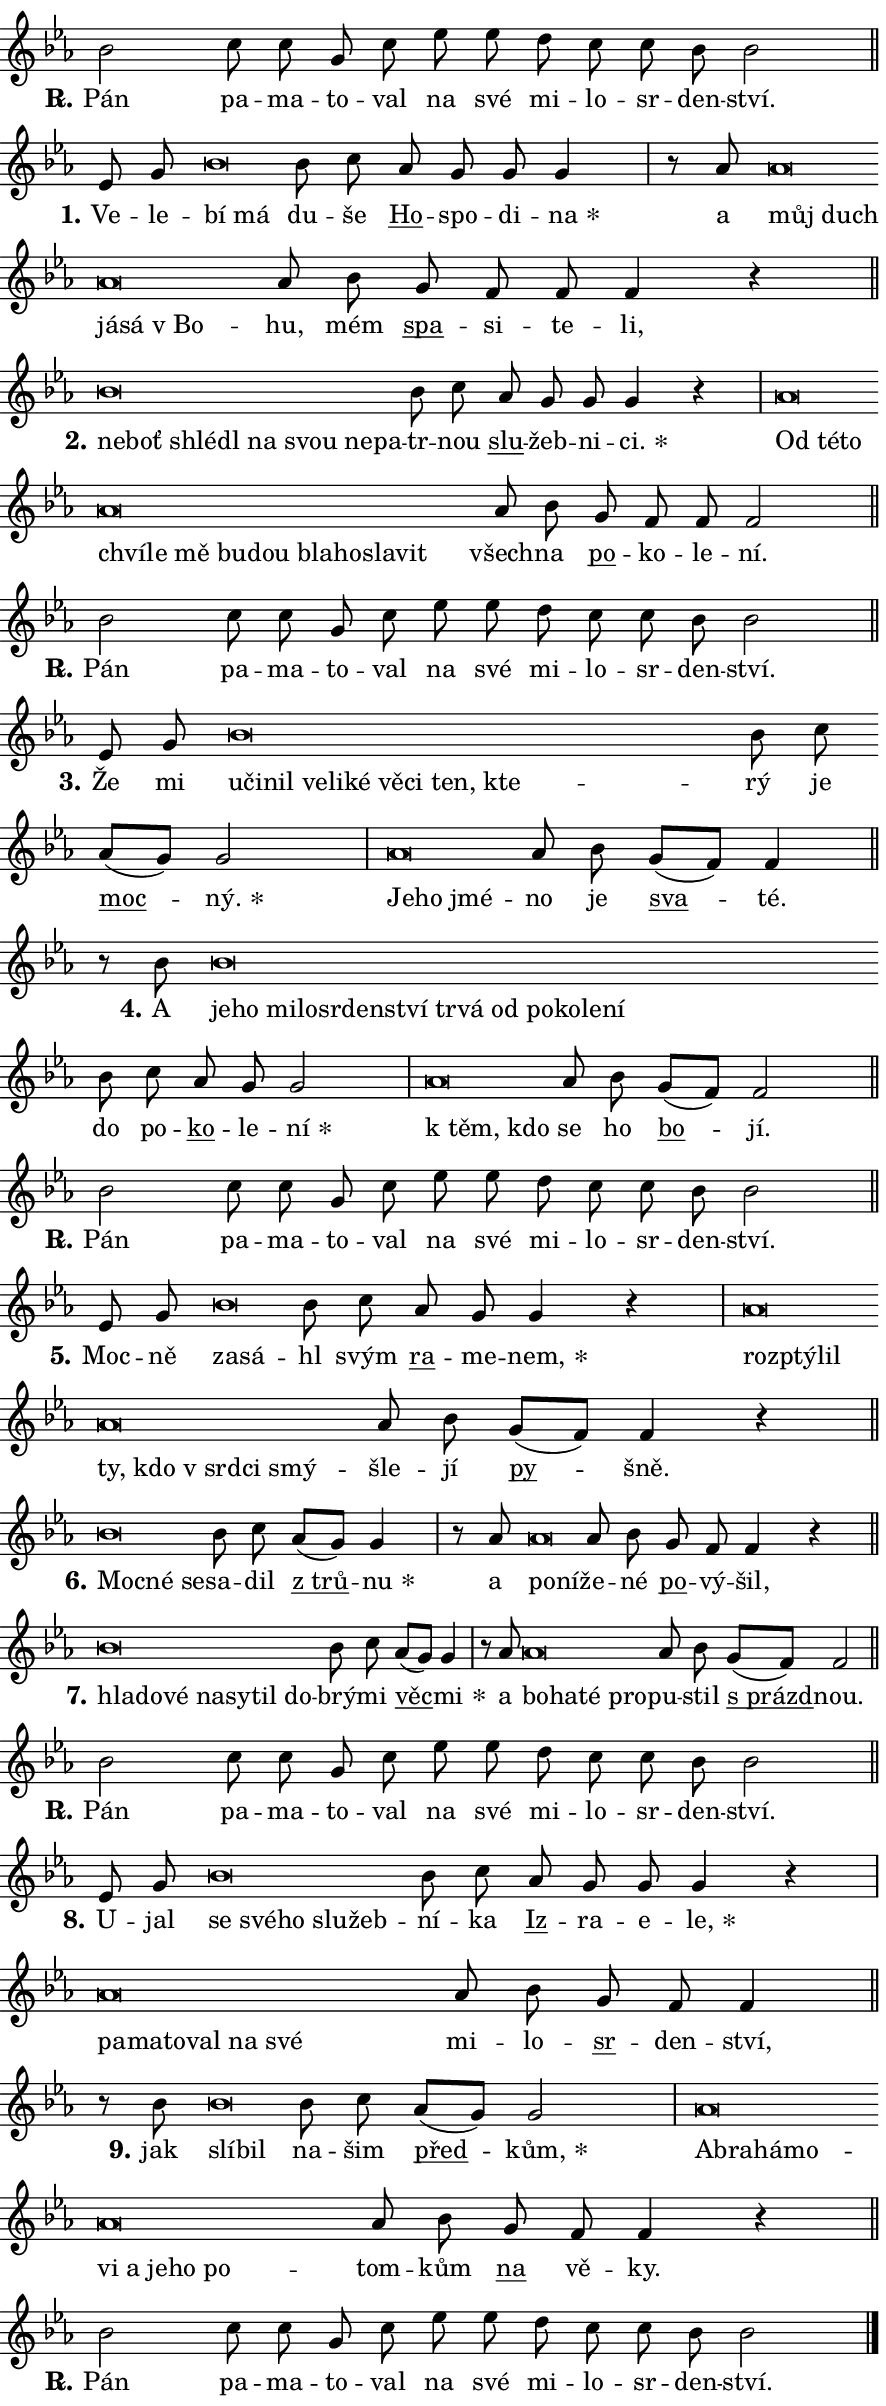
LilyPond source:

\version "2.24.0"
\header { tagline = "" }
\paper {
  indent = 0\cm
  top-margin = 0\cm
  right-margin = 0.13\cm % to fit lyric hyphens
  bottom-margin = 0\cm
  left-margin = 0\cm
  paper-width = 15\cm
  page-breaking = #ly:one-page-breaking
  system-system-spacing.basic-distance = #11
  score-system-spacing.basic-distance = #11
  ragged-last = ##f
}


%% Author: Thomas Morley
%% https://lists.gnu.org/archive/html/lilypond-user/2020-05/msg00002.html
#(define (line-position grob)
"Returns position of @var[grob} in current system:
   @code{'start}, if at first time-step
   @code{'end}, if at last time-step
   @code{'middle} otherwise
"
  (let* ((col (ly:item-get-column grob))
         (ln (ly:grob-object col 'left-neighbor))
         (rn (ly:grob-object col 'right-neighbor))
         (col-to-check-left (if (ly:grob? ln) ln col))
         (col-to-check-right (if (ly:grob? rn) rn col))
         (break-dir-left
           (and
             (ly:grob-property col-to-check-left 'non-musical #f)
             (ly:item-break-dir col-to-check-left)))
         (break-dir-right
           (and
             (ly:grob-property col-to-check-right 'non-musical #f)
             (ly:item-break-dir col-to-check-right))))
        (cond ((eqv? 1 break-dir-left) 'start)
              ((eqv? -1 break-dir-right) 'end)
              (else 'middle))))

#(define (tranparent-at-line-position vctor)
  (lambda (grob)
  "Relying on @code{line-position} select the relevant enry from @var{vctor}.
Used to determine transparency,"
    (case (line-position grob)
      ((end) (not (vector-ref vctor 0)))
      ((middle) (not (vector-ref vctor 1)))
      ((start) (not (vector-ref vctor 2))))))

noteHeadBreakVisibility =
#(define-music-function (break-visibility)(vector?)
"Makes @code{NoteHead}s transparent relying on @var{break-visibility}"
#{
  \override NoteHead.transparent =
    #(tranparent-at-line-position break-visibility)
#})

#(define delete-ledgers-for-transparent-note-heads
  (lambda (grob)
    "Reads whether a @code{NoteHead} is transparent.
If so this @code{NoteHead} is removed from @code{'note-heads} from
@var{grob}, which is supposed to be @code{LedgerLineSpanner}.
As a result ledgers are not printed for this @code{NoteHead}"
    (let* ((nhds-array (ly:grob-object grob 'note-heads))
           (nhds-list
             (if (ly:grob-array? nhds-array)
                 (ly:grob-array->list nhds-array)
                 '()))
           ;; Relies on the transparent-property being done before
           ;; Staff.LedgerLineSpanner.after-line-breaking is executed.
           ;; This is fragile ...
           (to-keep
             (remove
               (lambda (nhd)
                 (ly:grob-property nhd 'transparent #f))
               nhds-list)))
      ;; TODO find a better method to iterate over grob-arrays, similiar
      ;; to filter/remove etc for lists
      ;; For now rebuilt from scratch
      (set! (ly:grob-object grob 'note-heads)  '())
      (for-each
        (lambda (nhd)
          (ly:pointer-group-interface::add-grob grob 'note-heads nhd))
        to-keep))))

squashNotes = {
  \override NoteHead.X-extent = #'(-0.2 . 0.2)
  \override NoteHead.Y-extent = #'(-0.75 . 0)
  \override NoteHead.stencil =
    #(lambda (grob)
       (let ((pos (ly:grob-property grob 'staff-position)))
         (begin
           (if (< pos -7) (display "ERROR: Lower brevis then expected\n") (display ""))
           (if (<= pos -6) ly:text-interface::print ly:note-head::print))))
}
unSquashNotes = {
  \revert NoteHead.X-extent
  \revert NoteHead.Y-extent
  \revert NoteHead.stencil
}

hideNotes = \noteHeadBreakVisibility #begin-of-line-visible
unHideNotes = \noteHeadBreakVisibility #all-visible

% work-around for resetting accidentals
% https://lilypond.org/doc/v2.23/Documentation/notation/displaying-rhythms#unmetered-music
cadenzaMeasure = {
  \cadenzaOff
  \partial 1024 s1024
  \cadenzaOn
}

#(define-markup-command (accent layout props text) (markup?)
  "Underline accented syllable"
  (interpret-markup layout props
    #{\markup \override #'(offset . 4.3) \underline { #text }#}))

responsum = \markup \concat {
  "R" \hspace #-1.05 \path #0.1 #'((moveto 0 0.07) (lineto 0.9 0.8)) \hspace #0.05 "."
}

spaceSize = #0.6828661417322834 % exact space size for TeX Gyre Schola

\layout {
  \context {
    \Staff
    \remove "Time_signature_engraver"
    \override LedgerLineSpanner.after-line-breaking = #delete-ledgers-for-transparent-note-heads
  }
  \context {
    \Lyrics {
      \override LyricSpace.minimum-distance = \spaceSize
      \override LyricText.font-name = #"TeX Gyre Schola"
      \override LyricText.font-size = 1
      \override StanzaNumber.font-name = #"TeX Gyre Schola Bold"
      \override StanzaNumber.font-size = 1
    }
  }
  \context {
    \Score 
    \override NoteHead.text =
      #(lambda (grob) 
        (let ((pos (ly:grob-property grob 'staff-position)))
          #{\markup {
            \combine
              \halign #-0.55 \raise #(if (= pos -6) 0 0.5) \override #'(thickness . 2) \draw-line #'(3.2 . 0)
              \musicglyph "noteheads.sM1"
          }#}))
  }
}

% magnetic-lyrics.ily
%
%   written by
%     Jean Abou Samra <jean@abou-samra.fr>
%     Werner Lemberg <wl@gnu.org>
%
%   adapted by
%     Jiri Hon <jiri.hon@gmail.com>
%
% Version 2022-Apr-15

% https://www.mail-archive.com/lilypond-user@gnu.org/msg149350.html

#(define (Left_hyphen_pointer_engraver context)
   "Collect syllable-hyphen-syllable occurrences in lyrics and store
them in properties.  This engraver only looks to the left.  For
example, if the lyrics input is @code{foo -- bar}, it does the
following.

@itemize @bullet
@item
Set the @code{text} property of the @code{LyricHyphen} grob between
@q{foo} and @q{bar} to @code{foo}.

@item
Set the @code{left-hyphen} property of the @code{LyricText} grob with
text @q{foo} to the @code{LyricHyphen} grob between @q{foo} and
@q{bar}.
@end itemize

Use this auxiliary engraver in combination with the
@code{lyric-@/text::@/apply-@/magnetic-@/offset!} hook."
   (let ((hyphen #f)
         (text #f))
     (make-engraver
      (acknowledgers
       ((lyric-syllable-interface engraver grob source-engraver)
        (set! text grob)))
      (end-acknowledgers
       ((lyric-hyphen-interface engraver grob source-engraver)
        ;(when (not (grob::has-interface grob 'lyric-space-interface))
          (set! hyphen grob)));)
      ((stop-translation-timestep engraver)
       (when (and text hyphen)
         (ly:grob-set-object! text 'left-hyphen hyphen))
       (set! text #f)
       (set! hyphen #f)))))

#(define (lyric-text::apply-magnetic-offset! grob)
   "If the space between two syllables is less than the value in
property @code{LyricText@/.details@/.squash-threshold}, move the right
syllable to the left so that it gets concatenated with the left
syllable.

Use this function as a hook for
@code{LyricText@/.after-@/line-@/breaking} if the
@code{Left_@/hyphen_@/pointer_@/engraver} is active."
   (let ((hyphen (ly:grob-object grob 'left-hyphen #f)))
     (when hyphen
       (let ((left-text (ly:spanner-bound hyphen LEFT)))
         (when (grob::has-interface left-text 'lyric-syllable-interface)
           (let* ((common (ly:grob-common-refpoint grob left-text X))
                  (this-x-ext (ly:grob-extent grob common X))
                  (left-x-ext
                   (begin
                     ;; Trigger magnetism for left-text.
                     (ly:grob-property left-text 'after-line-breaking)
                     (ly:grob-extent left-text common X)))
                  ;; `delta` is the gap width between two syllables.
                  (delta (- (interval-start this-x-ext)
                            (interval-end left-x-ext)))
                  (details (ly:grob-property grob 'details))
                  (threshold (assoc-get 'squash-threshold details 0.2)))
             (when (< delta threshold)
               (let* (;; We have to manipulate the input text so that
                      ;; ligatures crossing syllable boundaries are not
                      ;; disabled.  For languages based on the Latin
                      ;; script this is essentially a beautification.
                      ;; However, for non-Western scripts it can be a
                      ;; necessity.
                      (lt (ly:grob-property left-text 'text))
                      (rt (ly:grob-property grob 'text))
                      (is-space (grob::has-interface hyphen 'lyric-space-interface))
                      (space (if is-space " " ""))
                      (extra-delta (if is-space spaceSize 0))
                      ;; Append new syllable.
                      (ltrt-space (if (and (string? lt) (string? rt))
                                (string-append lt space rt)
                                (make-concat-markup (list lt space rt))))
                      ;; Right-align `ltrt` to the right side.
                      (ltrt-space-markup (grob-interpret-markup
                               grob
                               (make-translate-markup
                                (cons (interval-length this-x-ext) 0)
                                (make-right-align-markup ltrt-space)))))
                 (begin
                   ;; Don't print `left-text`.
                   (ly:grob-set-property! left-text 'stencil #f)
                   ;; Set text and stencil (which holds all collected
                   ;; syllables so far) and shift it to the left.
                   (ly:grob-set-property! grob 'text ltrt-space)
                   (ly:grob-set-property! grob 'stencil ltrt-space-markup)
                   (ly:grob-translate-axis! grob (- (- delta extra-delta)) X))))))))))


#(define (lyric-hyphen::displace-bounds-first grob)
   ;; Make very sure this callback isn't triggered too early.
   (let ((left (ly:spanner-bound grob LEFT))
         (right (ly:spanner-bound grob RIGHT)))
     (ly:grob-property left 'after-line-breaking)
     (ly:grob-property right 'after-line-breaking)
     (ly:lyric-hyphen::print grob)))

squashThreshold = #0.4

\layout {
  \context {
    \Lyrics
    \consists #Left_hyphen_pointer_engraver
    \override LyricText.after-line-breaking =
      #lyric-text::apply-magnetic-offset!
    \override LyricHyphen.stencil = #lyric-hyphen::displace-bounds-first
    \override LyricText.details.squash-threshold = \squashThreshold
    \override LyricHyphen.minimum-distance = 0
    \override LyricHyphen.minimum-length = \squashThreshold
  }
}

squashText = \override LyricText.details.squash-threshold = 9999
unSquashText = \override LyricText.details.squash-threshold = \squashThreshold

leftText = \override LyricText.self-alignment-X = #LEFT
unLeftText = \revert LyricText.self-alignment-X

starOffset = #(lambda (grob) 
                (let ((x_offset (ly:self-alignment-interface::aligned-on-x-parent grob)))
                  (if (= x_offset 0) 0 (+ x_offset 1.2))))

star = #(define-music-function (syllable)(string?)
"Append star separator at the end of a syllable"
#{
  \once \override LyricText.X-offset = #starOffset
  \lyricmode { \markup {
    #syllable
    \override #'((font-name . "TeX Gyre Schola Bold")) \hspace #0.2 \lower #0.65 \larger "*"
  } }
#})

starAccent = #(define-music-function (syllable)(string?)
"Append star separator at the end of a syllable and make accent"
#{
  \once \override LyricText.X-offset = #starOffset
  \lyricmode { \markup {
    \accent #syllable
    \override #'((font-name . "TeX Gyre Schola Bold")) \hspace #0.2 \lower #0.65 \larger "*"
  } }
#})

breath = #(define-music-function (syllable)(string?)
"Append breathing indicator at the end of a syllable"
#{
  \lyricmode { \markup { #syllable "+" } }
#})

optionalBreath = #(define-music-function (syllable)(string?)
"Append optional breathing indicator at the end of a syllable"
#{
  \lyricmode { \markup { #syllable "(+)" } }
#})


\score {
    <<
        \new Voice = "melody" { \cadenzaOn \key es \major \relative { bes'2 c8 c g c \bar "" es es d c c bes bes2 \cadenzaMeasure \bar "||" \break } }
        \new Lyrics \lyricsto "melody" { \lyricmode { \set stanza = \responsum
Pán pa -- ma -- to -- val na své mi -- lo -- sr -- den -- ství. } }
    >>
    \layout {}
}

\score {
    <<
        \new Voice = "melody" { \cadenzaOn \key es \major \relative { es'8 g \bar "" \squashNotes bes\breve*1/16 \hideNotes \breve*1/16 \bar "" \unHideNotes \unSquashNotes bes8 c \bar "" as g g g4 \cadenzaMeasure \bar "|" r8 as8 \squashNotes as\breve*1/16 \hideNotes \breve*1/16 \bar "" \breve*1/16 \bar "" \breve*1/16 \breve*1/16 \bar "" \unHideNotes \unSquashNotes as8 bes \bar "" g f f f4 r \cadenzaMeasure \bar "||" \break } }
        \new Lyrics \lyricsto "melody" { \lyricmode { \set stanza = "1."
Ve -- le -- \leftText bí \squashText má \unLeftText \unSquashText du -- še \markup \accent Ho -- spo -- di -- \star na a \leftText můj \squashText duch já -- sá "v Bo" -- \unLeftText \unSquashText hu, mém \markup \accent spa -- si -- te -- li, } }
    >>
    \layout {}
}

\score {
    <<
        \new Voice = "melody" { \cadenzaOn \key es \major \relative { \squashNotes bes'\breve*1/16 \hideNotes \breve*1/16 \bar "" \breve*1/16 \bar "" \breve*1/16 \bar "" \breve*1/16 \bar "" \breve*1/16 \bar "" \breve*1/16 \breve*1/16 \bar "" \unHideNotes \unSquashNotes bes8 c \bar "" as g g g4 r \cadenzaMeasure \bar "|" \squashNotes as\breve*1/16 \hideNotes \breve*1/16 \bar "" \breve*1/16 \bar "" \breve*1/16 \bar "" \breve*1/16 \bar "" \breve*1/16 \bar "" \breve*1/16 \bar "" \breve*1/16 \bar "" \breve*1/16 \bar "" \breve*1/16 \bar "" \breve*1/16 \breve*1/16 \bar "" \unHideNotes \unSquashNotes as8 bes \bar "" g f f f2 \cadenzaMeasure \bar "||" \break } }
        \new Lyrics \lyricsto "melody" { \lyricmode { \set stanza = "2."
\leftText ne -- \squashText boť shlé -- dl na svou ne -- pa -- \unLeftText \unSquashText tr -- nou \markup \accent slu -- žeb -- ni -- \star ci. \leftText Od \squashText té -- to chví -- le mě bu -- dou bla -- ho -- sla -- vit \unLeftText \unSquashText všech -- na \markup \accent po -- ko -- le -- ní. } }
    >>
    \layout {}
}

\score {
    <<
        \new Voice = "melody" { \cadenzaOn \key es \major \relative { bes'2 c8 c g c \bar "" es es d c c bes bes2 \cadenzaMeasure \bar "||" \break } }
        \new Lyrics \lyricsto "melody" { \lyricmode { \set stanza = \responsum
Pán pa -- ma -- to -- val na své mi -- lo -- sr -- den -- ství. } }
    >>
    \layout {}
}

\score {
    <<
        \new Voice = "melody" { \cadenzaOn \key es \major \relative { es'8 g \bar "" \squashNotes bes\breve*1/16 \hideNotes \breve*1/16 \bar "" \breve*1/16 \bar "" \breve*1/16 \bar "" \breve*1/16 \bar "" \breve*1/16 \bar "" \breve*1/16 \bar "" \breve*1/16 \bar "" \breve*1/16 \breve*1/16 \bar "" \unHideNotes \unSquashNotes bes8 c \bar "" as[( g)] g2 \cadenzaMeasure \bar "|" \squashNotes as\breve*1/16 \hideNotes \breve*1/16 \breve*1/16 \bar "" \unHideNotes \unSquashNotes as8 bes \bar "" g[( f)] f4 \cadenzaMeasure \bar "||" \break } }
        \new Lyrics \lyricsto "melody" { \lyricmode { \set stanza = "3."
Že mi \leftText u -- \squashText či -- nil ve -- li -- ké vě -- ci ten, kte -- \unLeftText \unSquashText rý je \markup \accent moc -- \star ný. \leftText Je -- \squashText ho jmé -- \unLeftText \unSquashText no je \markup \accent sva -- té. } }
    >>
    \layout {}
}

\score {
    <<
        \new Voice = "melody" { \cadenzaOn \key es \major \relative { r8 bes'8 \squashNotes bes\breve*1/16 \hideNotes \breve*1/16 \bar "" \breve*1/16 \bar "" \breve*1/16 \bar "" \breve*1/16 \bar "" \breve*1/16 \bar "" \breve*1/16 \bar "" \breve*1/16 \bar "" \breve*1/16 \bar "" \breve*1/16 \bar "" \breve*1/16 \bar "" \breve*1/16 \bar "" \breve*1/16 \breve*1/16 \bar "" \unHideNotes \unSquashNotes bes8 c \bar "" as g g2 \cadenzaMeasure \bar "|" \squashNotes as\breve*1/16 \hideNotes \breve*1/16 \bar "" \unHideNotes \unSquashNotes as8 bes \bar "" g[( f)] f2 \cadenzaMeasure \bar "||" \break } }
        \new Lyrics \lyricsto "melody" { \lyricmode { \set stanza = "4."
A \leftText je -- \squashText ho mi -- lo -- sr -- den -- ství tr -- vá od po -- ko -- le -- ní \unLeftText \unSquashText do po -- \markup \accent ko -- le -- \star ní \leftText "k těm," \squashText kdo \unLeftText \unSquashText se ho \markup \accent bo -- jí. } }
    >>
    \layout {}
}

\score {
    <<
        \new Voice = "melody" { \cadenzaOn \key es \major \relative { bes'2 c8 c g c \bar "" es es d c c bes bes2 \cadenzaMeasure \bar "||" \break } }
        \new Lyrics \lyricsto "melody" { \lyricmode { \set stanza = \responsum
Pán pa -- ma -- to -- val na své mi -- lo -- sr -- den -- ství. } }
    >>
    \layout {}
}

\score {
    <<
        \new Voice = "melody" { \cadenzaOn \key es \major \relative { es'8 g \bar "" \squashNotes bes\breve*1/16 \hideNotes \breve*1/16 \bar "" \unHideNotes \unSquashNotes bes8 c \bar "" as g g4 r \cadenzaMeasure \bar "|" \squashNotes as\breve*1/16 \hideNotes \breve*1/16 \bar "" \breve*1/16 \bar "" \breve*1/16 \bar "" \breve*1/16 \bar "" \breve*1/16 \bar "" \breve*1/16 \breve*1/16 \bar "" \unHideNotes \unSquashNotes as8 bes \bar "" g[( f)] f4 r \cadenzaMeasure \bar "||" \break } }
        \new Lyrics \lyricsto "melody" { \lyricmode { \set stanza = "5."
Moc -- ně \leftText za -- \squashText sá -- \unLeftText \unSquashText hl svým \markup \accent ra -- me -- \star nem, \leftText roz -- \squashText ptý -- lil ty, kdo "v srd" -- ci smý -- \unLeftText \unSquashText šle -- jí \markup \accent py -- šně. } }
    >>
    \layout {}
}

\score {
    <<
        \new Voice = "melody" { \cadenzaOn \key es \major \relative { \squashNotes bes'\breve*1/16 \hideNotes \breve*1/16 \breve*1/16 \bar "" \unHideNotes \unSquashNotes bes8 c \bar "" as[( g)] g4 \cadenzaMeasure \bar "|" r8 as8 \squashNotes as\breve*1/16 \hideNotes \breve*1/16 \bar "" \unHideNotes \unSquashNotes as8 bes \bar "" g f f4 r \cadenzaMeasure \bar "||" \break } }
        \new Lyrics \lyricsto "melody" { \lyricmode { \set stanza = "6."
\leftText Moc -- \squashText né se -- \unLeftText \unSquashText sa -- dil \markup \accent "z trů" -- \star nu a \leftText po -- \squashText ní -- \unLeftText \unSquashText že -- né \markup \accent po -- vý -- šil, } }
    >>
    \layout {}
}

\score {
    <<
        \new Voice = "melody" { \cadenzaOn \key es \major \relative { \squashNotes bes'\breve*1/16 \hideNotes \breve*1/16 \bar "" \breve*1/16 \bar "" \breve*1/16 \bar "" \breve*1/16 \bar "" \breve*1/16 \breve*1/16 \bar "" \unHideNotes \unSquashNotes bes8 c \bar "" as[( g)] g4 \cadenzaMeasure \bar "|" r8 as8 \squashNotes as\breve*1/16 \hideNotes \breve*1/16 \bar "" \breve*1/16 \breve*1/16 \bar "" \unHideNotes \unSquashNotes as8 bes \bar "" g[( f)] f2 \cadenzaMeasure \bar "||" \break } }
        \new Lyrics \lyricsto "melody" { \lyricmode { \set stanza = "7."
\leftText hla -- \squashText do -- vé na -- sy -- til do -- \unLeftText \unSquashText brý -- mi \markup \accent věc -- \star mi a \leftText bo -- \squashText ha -- té pro -- \unLeftText \unSquashText pu -- stil \markup \accent "s prázd" -- nou. } }
    >>
    \layout {}
}

\score {
    <<
        \new Voice = "melody" { \cadenzaOn \key es \major \relative { bes'2 c8 c g c \bar "" es es d c c bes bes2 \cadenzaMeasure \bar "||" \break } }
        \new Lyrics \lyricsto "melody" { \lyricmode { \set stanza = \responsum
Pán pa -- ma -- to -- val na své mi -- lo -- sr -- den -- ství. } }
    >>
    \layout {}
}

\score {
    <<
        \new Voice = "melody" { \cadenzaOn \key es \major \relative { es'8 g \bar "" \squashNotes bes\breve*1/16 \hideNotes \breve*1/16 \bar "" \breve*1/16 \bar "" \breve*1/16 \breve*1/16 \bar "" \unHideNotes \unSquashNotes bes8 c \bar "" as g g g4 r \cadenzaMeasure \bar "|" \squashNotes as\breve*1/16 \hideNotes \breve*1/16 \bar "" \breve*1/16 \bar "" \breve*1/16 \bar "" \breve*1/16 \breve*1/16 \bar "" \unHideNotes \unSquashNotes as8 bes \bar "" g f f4 \cadenzaMeasure \bar "||" \break } }
        \new Lyrics \lyricsto "melody" { \lyricmode { \set stanza = "8."
U -- jal \leftText se \squashText své -- ho slu -- žeb -- \unLeftText \unSquashText ní -- ka \markup \accent Iz -- ra -- e -- \star le, \leftText pa -- \squashText ma -- to -- val na své \unLeftText \unSquashText mi -- lo -- \markup \accent sr -- den -- ství, } }
    >>
    \layout {}
}

\score {
    <<
        \new Voice = "melody" { \cadenzaOn \key es \major \relative { r8 bes'8 \squashNotes bes\breve*1/16 \hideNotes \breve*1/16 \bar "" \unHideNotes \unSquashNotes bes8 c \bar "" as[( g)] g2 \cadenzaMeasure \bar "|" \squashNotes as\breve*1/16 \hideNotes \breve*1/16 \bar "" \breve*1/16 \bar "" \breve*1/16 \bar "" \breve*1/16 \bar "" \breve*1/16 \bar "" \breve*1/16 \bar "" \breve*1/16 \breve*1/16 \bar "" \unHideNotes \unSquashNotes as8 bes \bar "" g f f4 r \cadenzaMeasure \bar "||" \break } }
        \new Lyrics \lyricsto "melody" { \lyricmode { \set stanza = "9."
jak \leftText slí -- \squashText bil \unLeftText \unSquashText na -- šim \markup \accent před -- \star kům, \leftText Ab -- \squashText ra -- há -- mo -- vi a je -- ho po -- \unLeftText \unSquashText tom -- kům \markup \accent na vě -- ky. } }
    >>
    \layout {}
}

\score {
    <<
        \new Voice = "melody" { \cadenzaOn \key es \major \relative { bes'2 c8 c g c \bar "" es es d c c bes bes2 \cadenzaMeasure \bar "||" \break } \bar "|." }
        \new Lyrics \lyricsto "melody" { \lyricmode { \set stanza = \responsum
Pán pa -- ma -- to -- val na své mi -- lo -- sr -- den -- ství. } }
    >>
    \layout {}
}
